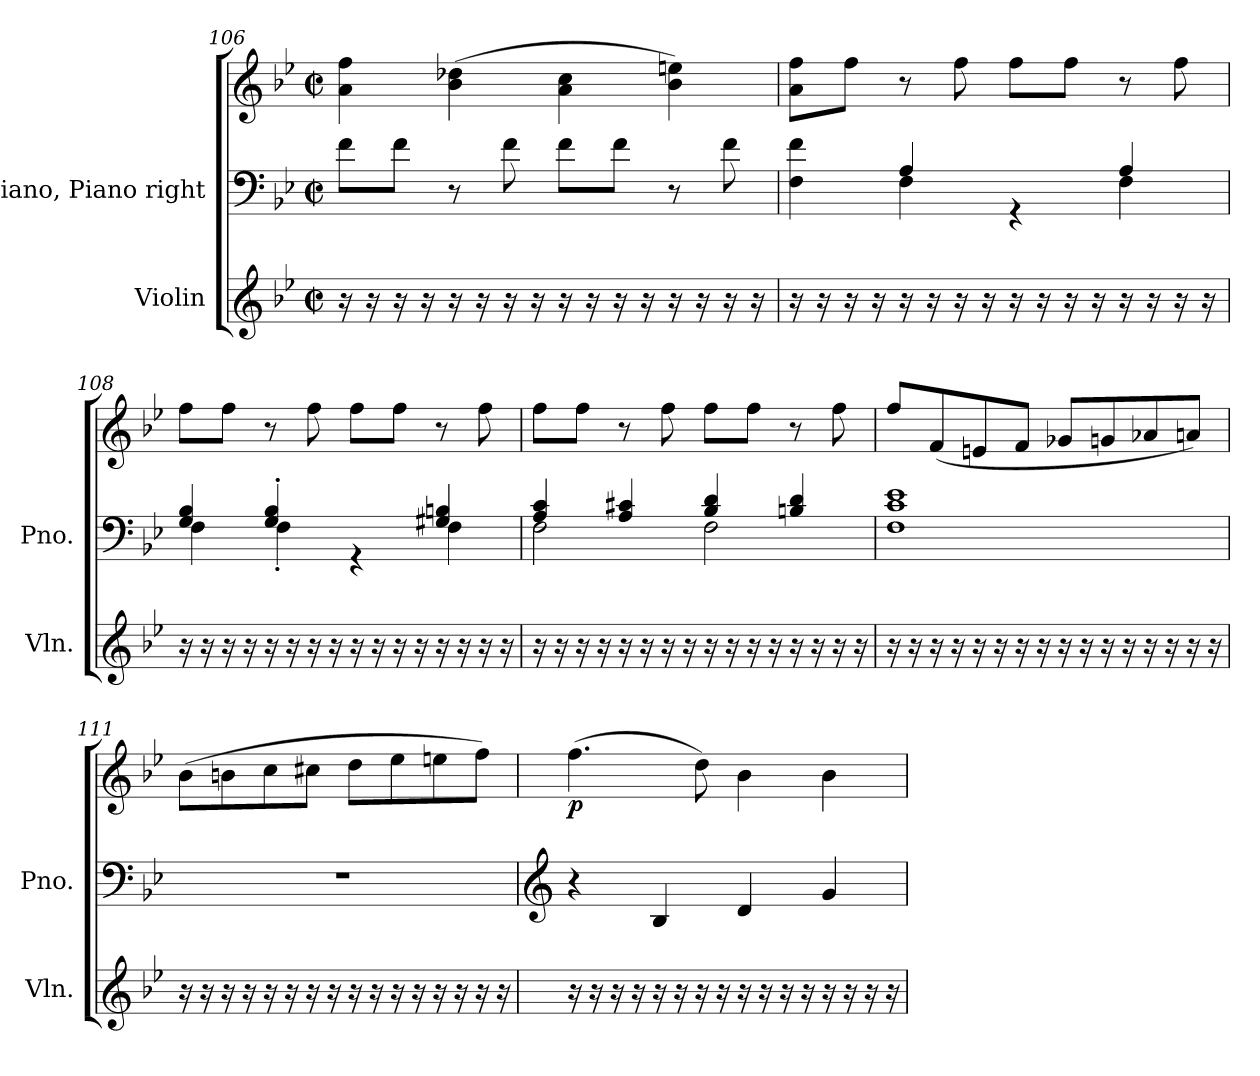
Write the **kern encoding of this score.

**kern	**kern	**kern	**dynam
*part2	*part1	*part1	*part1
*staff3	*staff2	*staff1	*staff1/2
*I"Violin	*I"Piano, Piano right	*	*
*I'Vln.	*I'Pno.	*	*
*clefG2	*clefF4	*clefG2	*
*k[b-e-]	*k[b-e-]	*k[b-e-]	*
*M2/2	*M2/2	*M2/2	*
*met(c|)	*met(c|)	*met(c|)	*
=106	=106	=106	=106
16r	8f\L	4a\ 4ff\	.
16r	.	.	.
16r	8f\J	.	.
16r	.	.	.
16r	8r	(>4b-\ 4dd-X\	.
16r	.	.	.
16r	8f\	.	.
16r	.	.	.
16r	8f\L	4a\ 4cc\	.
16r	.	.	.
16r	8f\J	.	.
16r	.	.	.
16r	8r	4b-\ 4een\)	.
16r	.	.	.
16r	8f\	.	.
16r	.	.	.
!!LO:LB:g=z
=107	=107	=107	=107
*	*^	*	*
16r	4F\ 4f\	4ryy	8a\ 8ff\L	.
16r	.	.	.	.
16r	.	.	8ff\J	.
16r	.	.	.	.
16r	4A/	4F\	8r	.
16r	.	.	.	.
16r	.	.	8ff\	.
16r	.	.	.	.
16r	4rGG	4ryy	8ff\L	.
16r	.	.	.	.
16r	.	.	8ff\J	.
16r	.	.	.	.
16r	4A/	4F\	8r	.
16r	.	.	.	.
16r	.	.	8ff\	.
16r	.	.	.	.
=108	=108	=108	=108	=108
16r	4G/ 4B-/	4F\	8ff\L	.
16r	.	.	.	.
16r	.	.	8ff\J	.
16r	.	.	.	.
16r	4G/' 4B-/'	4F'\	8r	.
16r	.	.	.	.
16r	.	.	8ff\	.
16r	.	.	.	.
16r	4rGG	4ryy	8ff\L	.
16r	.	.	.	.
16r	.	.	8ff\J	.
16r	.	.	.	.
16r	4G#X/ 4Bn/	4F\	8r	.
16r	.	.	.	.
16r	.	.	8ff\	.
16r	.	.	.	.
!!LO:PB:g=z
=109	=109	=109	=109	=109
16r	4A/ 4c/	2F\	8ff\L	.
16r	.	.	.	.
16r	.	.	8ff\J	.
16r	.	.	.	.
16r	4A/ 4c#X/	.	8r	.
16r	.	.	.	.
16r	.	.	8ff\	.
16r	.	.	.	.
16r	4B-/ 4d/	2F\	8ff\L	.
16r	.	.	.	.
16r	.	.	8ff\J	.
16r	.	.	.	.
16r	4Bn/ 4d/	.	8r	.
16r	.	.	.	.
16r	.	.	8ff\	.
16r	.	.	.	.
*	*v	*v	*	*
=110	=110	=110	=110
16r	1F 1c 1e-	8ff/L	.
16r	.	.	.
16r	.	(<8f/	.
16r	.	.	.
16r	.	8en/	.
16r	.	.	.
16r	.	8f/J	.
16r	.	.	.
16r	.	8g-X/L	.
16r	.	.	.
16r	.	8gn/	.
16r	.	.	.
16r	.	8a-X/	.
16r	.	.	.
16r	.	8an/J)	.
16r	.	.	.
!!LO:LB:g=z
=111	=111	=111	=111
16r	1r	(>8b-\L	.
16r	.	.	.
16r	.	8bn\	.
16r	.	.	.
16r	.	8cc\	.
16r	.	.	.
16r	.	8cc#X\J	.
16r	.	.	.
16r	.	8dd\L	.
16r	.	.	.
16r	.	8ee-\	.
16r	.	.	.
16r	.	8een\	.
16r	.	.	.
16r	.	8ff\J)	.
16r	.	.	.
=112	=112	=112	=112
*	*clefG2	*	*
!	!	!	!LO:DY:b
16r	4r	(>4.ff\	p
16r	.	.	.
16r	.	.	.
16r	.	.	.
16r	4B-/	.	.
16r	.	.	.
16r	.	8dd\)	.
16r	.	.	.
16r	4d/	4b-\	.
16r	.	.	.
16r	.	.	.
16r	.	.	.
16r	4g/	4b-\	.
16r	.	.	.
16r	.	.	.
16r	.	.	.
=	=	=	=
*-	*-	*-	*-
